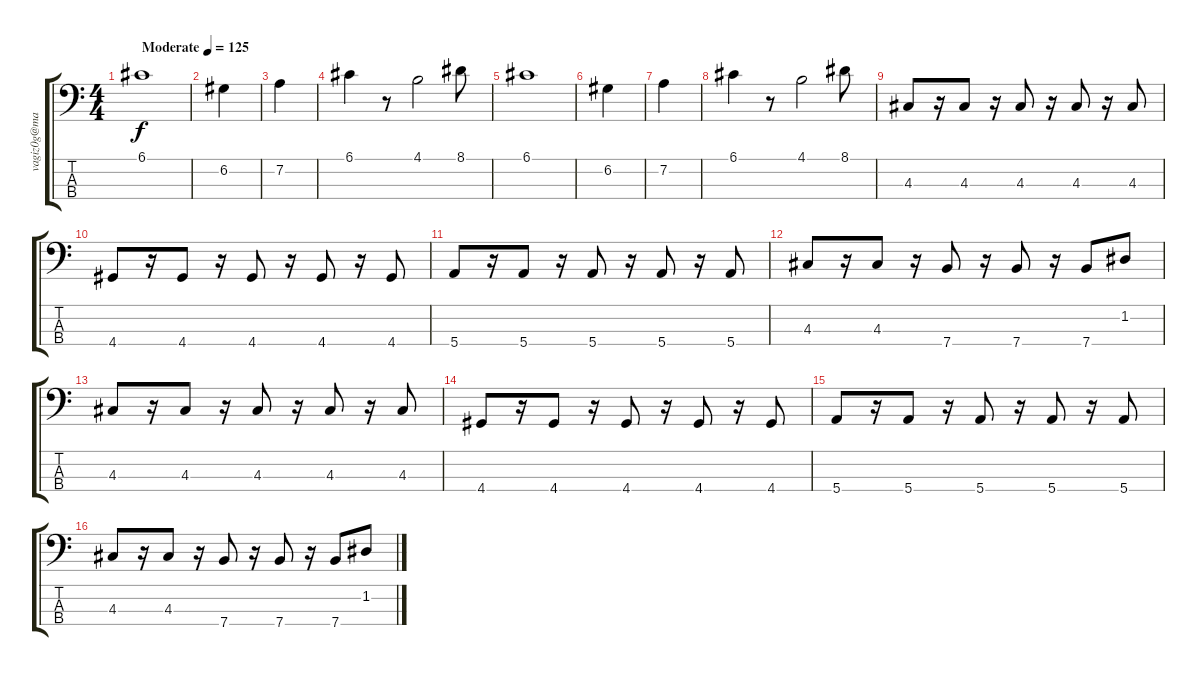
\track ("" "vagiz0g@ma") {instrument electricbassfinger}
\staff {score tabs}
\tuning (G2 D2 A1 E1) {hide}
\ts (4 4)
\tempo (125 "Moderate")
\clef f4
\ks c
6.1.1{dy f instrument electricbassfinger} |
6.2.4 |
7.2.4 |
6.1.4 r.8 4.1.2 8.1.8 |
6.1.1 |
6.2.4 |
7.2.4 |
6.1.4 r.8 4.1.2 8.1.8 |
4.3.8 r.16 4.3.8 r.16 4.3.8 r.16 4.3.8 r.16 4.3.8 |
4.4.8 r.16 4.4.8 r.16 4.4.8 r.16 4.4.8 r.16 4.4.8 |
5.4.8 r.16 5.4.8 r.16 5.4.8 r.16 5.4.8 r.16 5.4.8 |
4.3.8 r.16 4.3.8 r.16 7.4.8 r.16 7.4.8 r.16 7.4.8 1.2.8 |
4.3.8 r.16 4.3.8 r.16 4.3.8 r.16 4.3.8 r.16 4.3.8 |
4.4.8 r.16 4.4.8 r.16 4.4.8 r.16 4.4.8 r.16 4.4.8 |
5.4.8 r.16 5.4.8 r.16 5.4.8 r.16 5.4.8 r.16 5.4.8 |
4.3.8 r.16 4.3.8 r.16 7.4.8 r.16 7.4.8 r.16 7.4.8 1.2.8
